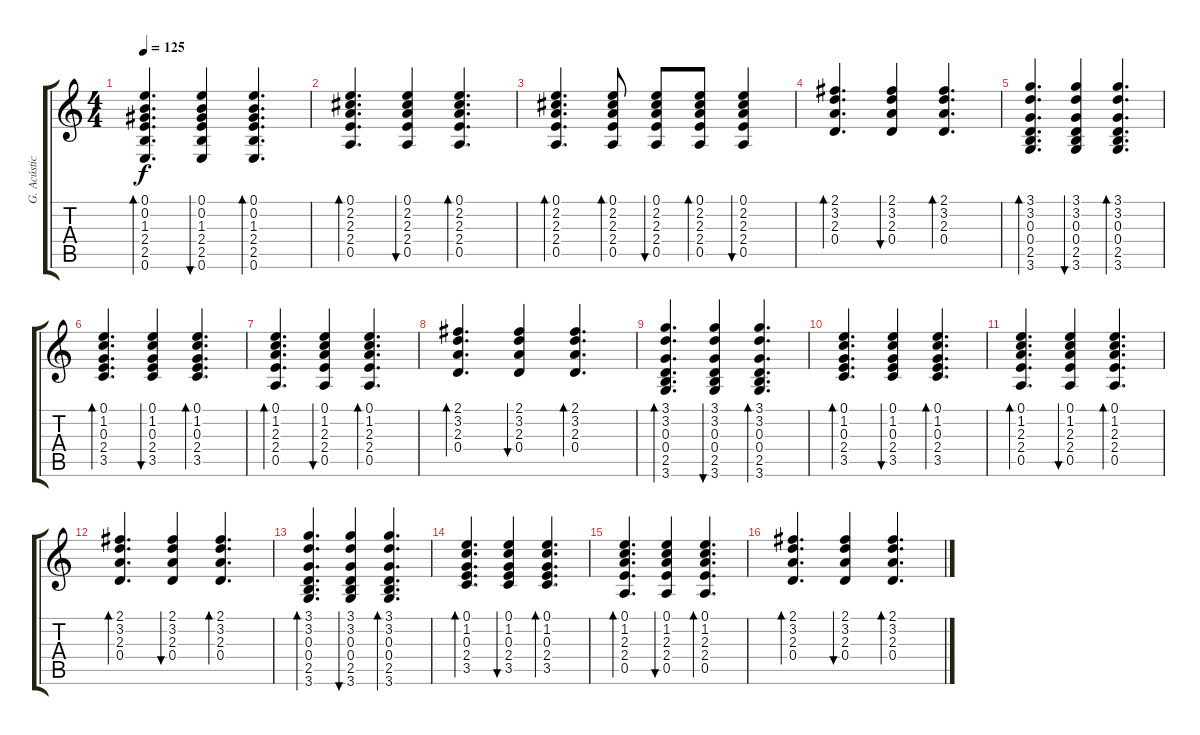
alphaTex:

\track ("G. Acústica" "G. Acústic") {instrument acousticguitarsteel}
\staff {score tabs}
\tuning (E4 B3 G3 D3 A2 E2) {hide}
\ts (4 4)
\tempo 125
\clef g2
\ks c
(0.1 0.2 1.3 2.4 2.5 0.6).4{d bd 60 dy f} (0.1 0.2 1.3 2.4 2.5 0.6).4{bu 60} (0.1 0.2 1.3 2.4 2.5 0.6).4{d bd 60} |
(0.1 2.2 2.3 2.4 0.5).4{d bd 60} (0.1 2.2 2.3 2.4 0.5).4{bu 60} (0.1 2.2 2.3 2.4 0.5).4{d bd 60} |
(0.1 2.2 2.3 2.4 0.5).4{d bd 60} (0.1 2.2 2.3 2.4 0.5).8{bd 60} (0.1 2.2 2.3 2.4 0.5).8{bu 60} (0.1 2.2 2.3 2.4 0.5).8{bd 60} (0.1 2.2 2.3 2.4 0.5).4{bu 60} |
(2.1 3.2 2.3 0.4).4{d bd 60} (2.1 3.2 2.3 0.4).4{bu 60} (2.1 3.2 2.3 0.4).4{d bd 60} |
(3.1 3.2 0.3 0.4 2.5 3.6).4{d bd 60} (3.1 3.2 0.3 0.4 2.5 3.6).4{bu 60} (3.1 3.2 0.3 0.4 2.5 3.6).4{d bd 60} |
(0.1 1.2 0.3 2.4 3.5).4{d bd 60} (0.1 1.2 0.3 2.4 3.5).4{bu 60} (0.1 1.2 0.3 2.4 3.5).4{d bd 60} |
(0.1 1.2 2.3 2.4 0.5).4{d bd 60} (0.1 1.2 2.3 2.4 0.5).4{bu 60} (0.1 1.2 2.3 2.4 0.5).4{d bd 60} |
(2.1 3.2 2.3 0.4).4{d bd 60} (2.1 3.2 2.3 0.4).4{bu 60} (2.1 3.2 2.3 0.4).4{d bd 60} |
(3.1 3.2 0.3 0.4 2.5 3.6).4{d bd 60} (3.1 3.2 0.3 0.4 2.5 3.6).4{bu 60} (3.1 3.2 0.3 0.4 2.5 3.6).4{d bd 60} |
(0.1 1.2 0.3 2.4 3.5).4{d bd 60} (0.1 1.2 0.3 2.4 3.5).4{bu 60} (0.1 1.2 0.3 2.4 3.5).4{d bd 60} |
(0.1 1.2 2.3 2.4 0.5).4{d bd 60} (0.1 1.2 2.3 2.4 0.5).4{bu 60} (0.1 1.2 2.3 2.4 0.5).4{d bd 60} |
(2.1 3.2 2.3 0.4).4{d bd 60} (2.1 3.2 2.3 0.4).4{bu 60} (2.1 3.2 2.3 0.4).4{d bd 60} |
(3.1 3.2 0.3 0.4 2.5 3.6).4{d bd 60} (3.1 3.2 0.3 0.4 2.5 3.6).4{bu 60} (3.1 3.2 0.3 0.4 2.5 3.6).4{d bd 60} |
(0.1 1.2 0.3 2.4 3.5).4{d bd 60} (0.1 1.2 0.3 2.4 3.5).4{bu 60} (0.1 1.2 0.3 2.4 3.5).4{d bd 60} |
(0.1 1.2 2.3 2.4 0.5).4{d bd 60} (0.1 1.2 2.3 2.4 0.5).4{bu 60} (0.1 1.2 2.3 2.4 0.5).4{d bd 60} |
(2.1 3.2 2.3 0.4).4{d bd 60} (2.1 3.2 2.3 0.4).4{bu 60} (2.1 3.2 2.3 0.4).4{d bd 60}
